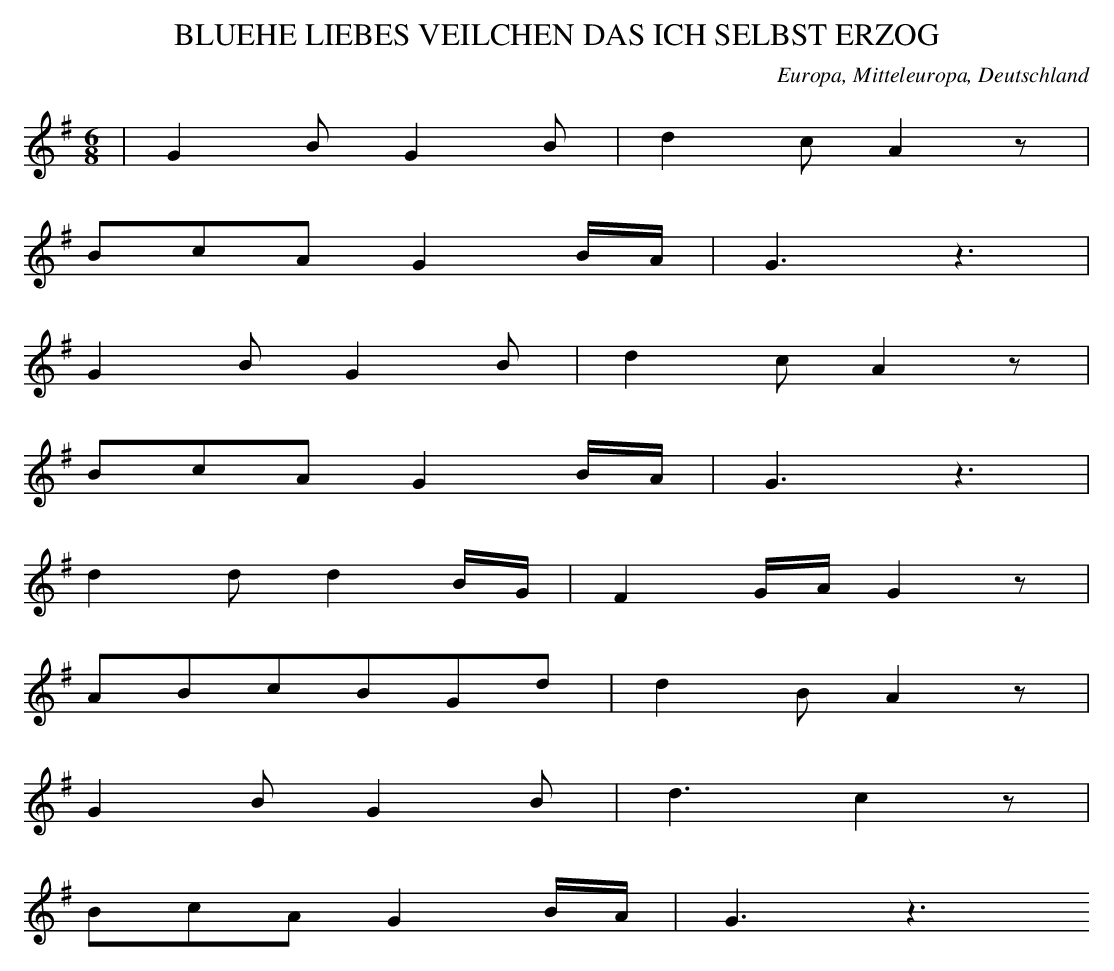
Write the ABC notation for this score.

X:1
T: BLUEHE LIEBES VEILCHEN DAS ICH SELBST ERZOG
O: Europa, Mitteleuropa, Deutschland
M: 6/8
L: 1/16
K: G
 | G4B2G4B2 | d4c2A4z2 |
B2c2A2G4BA | G6z6 |
G4B2G4B2 | d4c2A4z2 |
B2c2A2G4BA | G6z6 |
d4d2d4BG | F4GAG4z2 |
A2B2c2B2G2d2 | d4B2A4z2 |
G4B2G4B2 | d6c4z2 |
B2c2A2G4BA | G6z6
